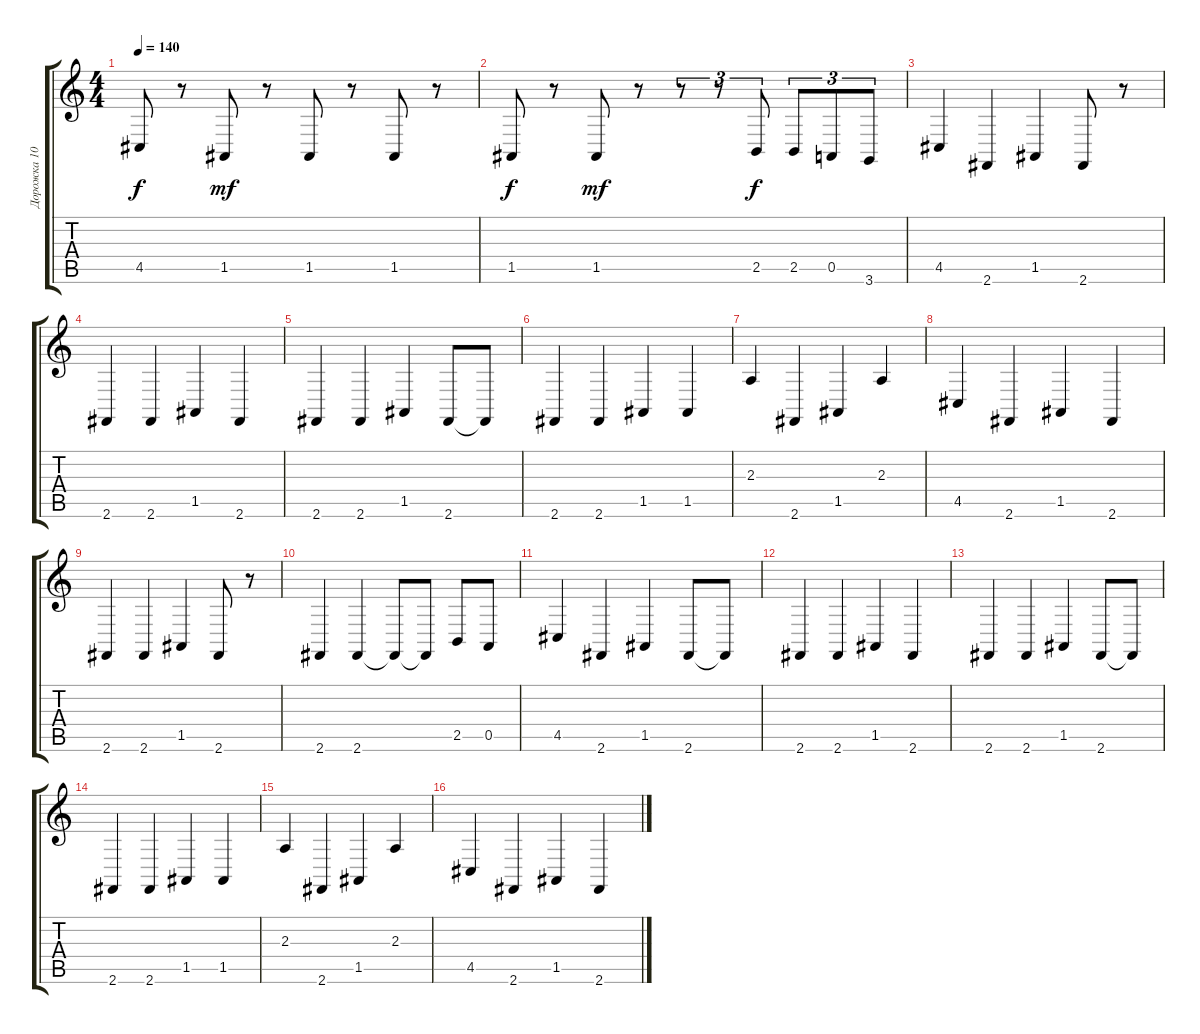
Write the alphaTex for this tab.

\track ("Дорожка 10" "Дорожка 10") {instrument acousticgrandpiano}
\staff {score tabs}
\tuning (E4 B3 G3 D3 A2 E2) {hide}
\ts (4 4)
\tempo 140
\clef g2
\ks c
4.5.8{dy f} r.8 1.5.8{dy mf} r.8 1.5.8 r.8 1.5.8 r.8 |
1.5.8{dy f} r.8 1.5.8{dy mf} r.8 r.8{tu (3 2)} r.8{tu (3 2)} 2.5.8{tu (3 2) dy f} 2.5.8{tu (3 2)} 0.5.8{tu (3 2)} 3.6.8{tu (3 2)} |
4.5.4 2.6.4 1.5.4 2.6.8 r.8 |
2.6.4 2.6.4 1.5.4 2.6.4 |
2.6.4 2.6.4 1.5.4 2.6.8 2.6{t}.8 |
2.6.4 2.6.4 1.5.4 1.5.4 |
2.3.4 2.6.4 1.5.4 2.3.4 |
4.5.4 2.6.4 1.5.4 2.6.4 |
2.6.4 2.6.4 1.5.4 2.6.8 r.8 |
2.6.4 2.6.4 2.6{t}.8 2.6{t}.8 2.5.8 0.5.8 |
4.5.4 2.6.4 1.5.4 2.6.8 2.6{t}.8 |
2.6.4 2.6.4 1.5.4 2.6.4 |
2.6.4 2.6.4 1.5.4 2.6.8 2.6{t}.8 |
2.6.4 2.6.4 1.5.4 1.5.4 |
2.3.4 2.6.4 1.5.4 2.3.4 |
4.5.4 2.6.4 1.5.4 2.6.4
